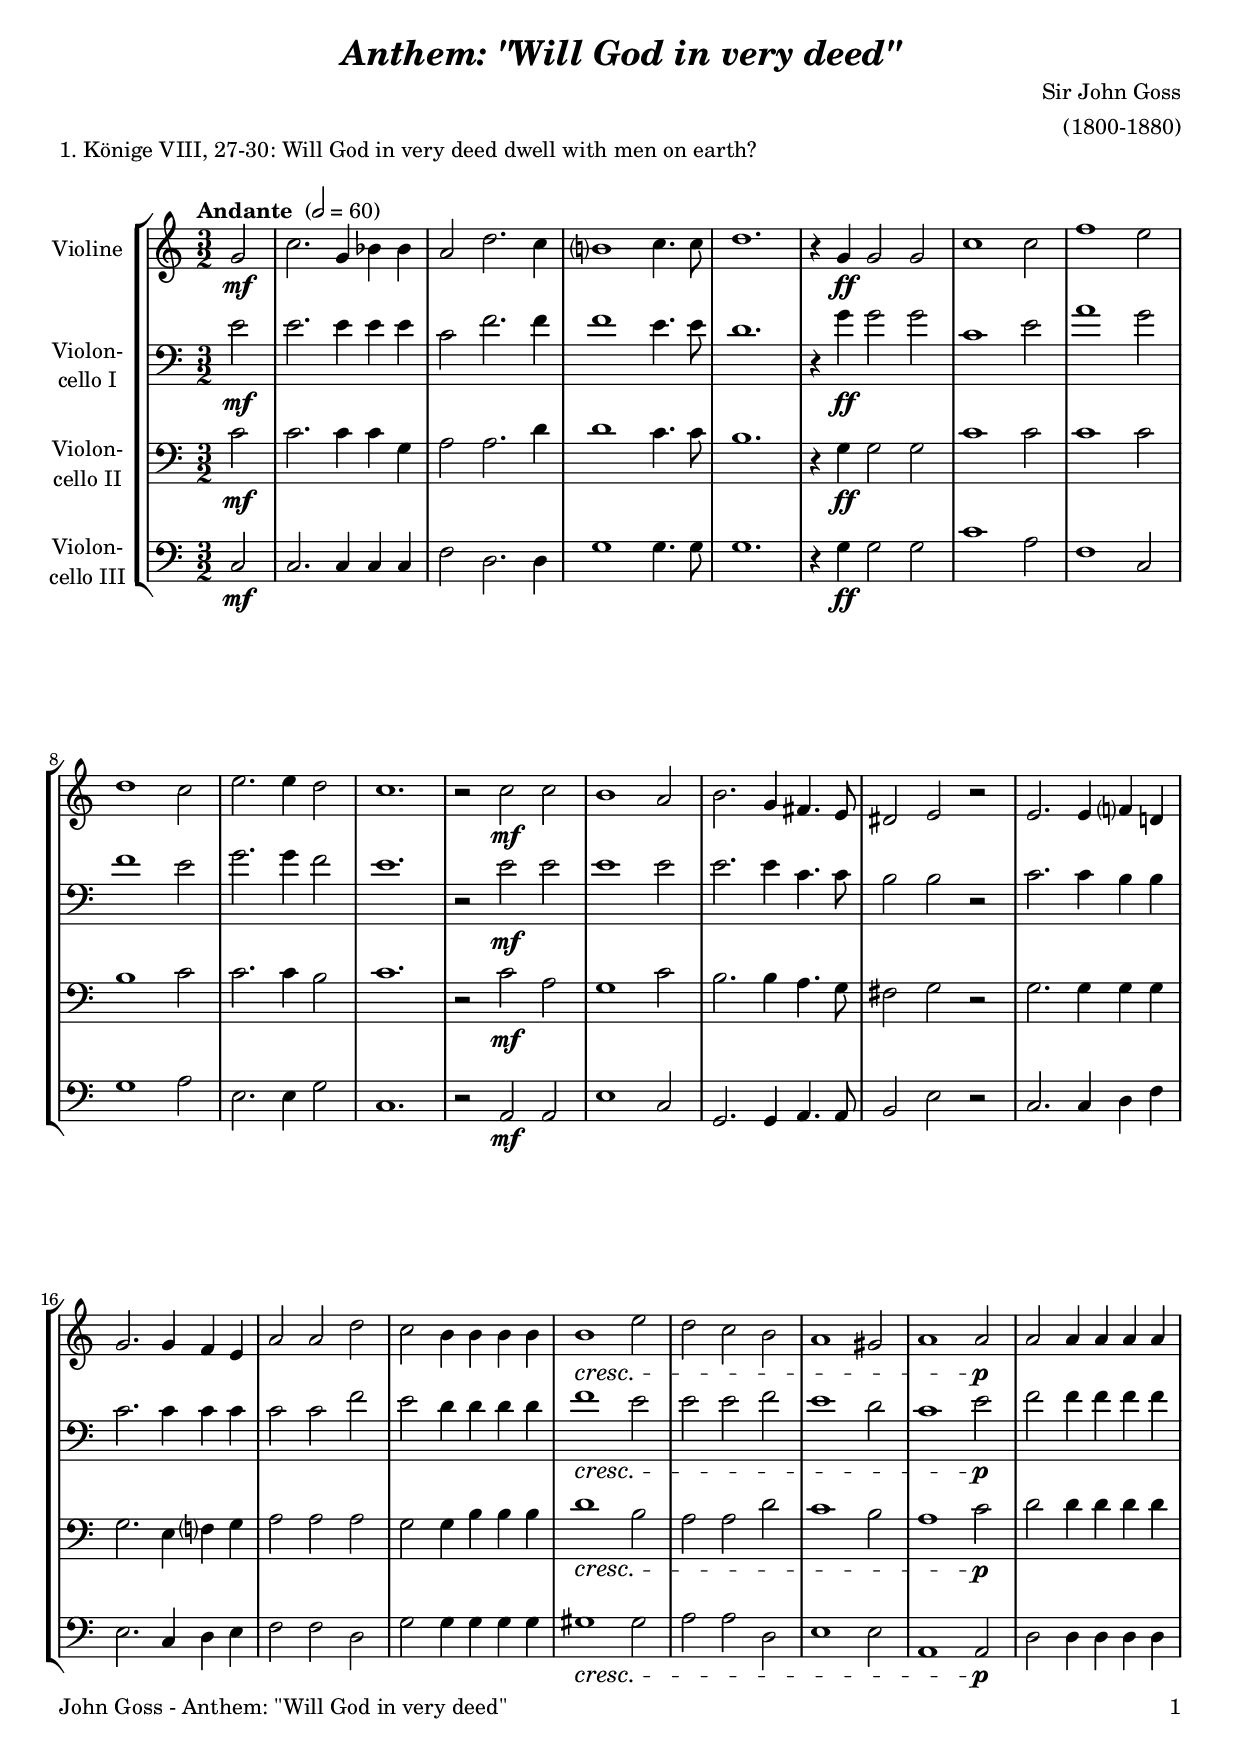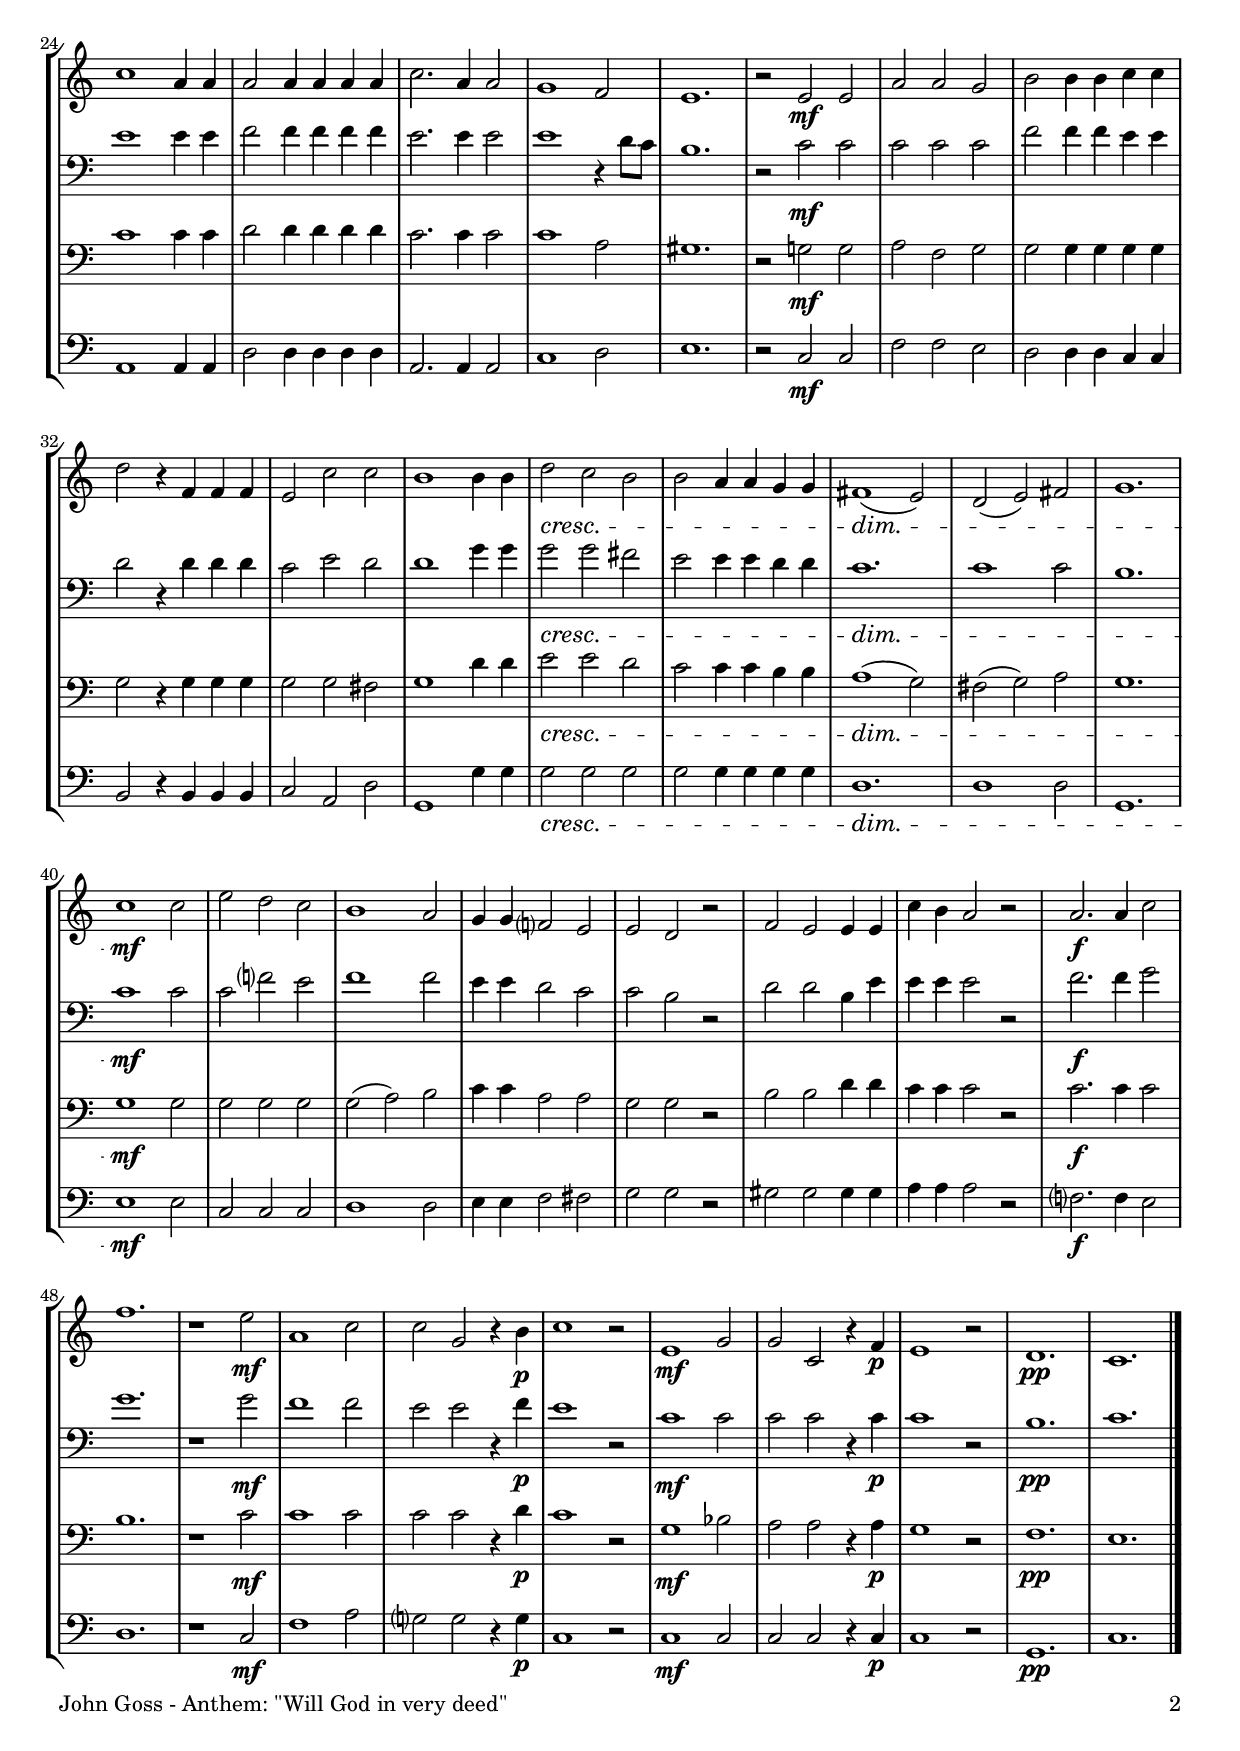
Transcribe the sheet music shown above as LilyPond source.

\version "2.24.1"
\include "deutsch.ly"

#(set-global-staff-size 19)

\header {
  title     = \markup \bold \italic "Anthem: \"Will God in very deed\""
  composer  = "Sir John Goss"
  arranger  = "(1800-1880)"
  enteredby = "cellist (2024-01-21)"
  piece     = "1. Könige VIII, 27-30: Will God in very deed dwell with men on earth?"
}

voiceconsts = {
  \key c \major
  \time 3/2
  \clef "bass"
%  \numericTimeSignature
  \compressEmptyMeasures
  % Set default beaming for all staves
%  \set Timing.beamExceptions = #'()
%  \set Timing.baseMoment     = #(ly:make-moment 1 4)
%  \set Timing.beatStructure  = #'(1 1 1 1)
  \tempo "Andante " 2=60
}

mist = "string ensemble 1"
mivl = "violin"
miba = "cello"
mipz = "pizzicato strings"

adag = \mark \markup \box \italic "Adagio"

va = \relative c'' {
  \voiceconsts
  \clef "treble"
  
  \partial 2 g2\mf
  c2. g4 b b
  a2 d2. c4
  h?1 c4. c8
  d1.
  r4 g,\ff g2 g

  c1 c2
  f1 e2
  d1 c2
  e2. e4 d2
  c1.
  r2 c\mf c
  h1 a2

  h2. g4 fis4. e8
  dis2 e r
  e2. e4 f? d!
  g2. g4 f e
  a2 a d

  c h4 h h h
  h1\cresc e2
  d c h
  a1 gis2
  a1 a2\p
  a a4 a a a

  c1 a4 a
  a2 a4 a a a
  c2. a4 a2
  g1 f2
  e1.
  r2 e\mf e

  a a g
  h h4 h c c
  d2 r4 f, f f
  e2 c' c
  h1 h4 h

  d2\cresc c h
  h a4 a g g
  fis1(\dim e2)
  d( e) fis
  g1.

  c1\mf c2
  e d c
  h1 a2
  g4 g f?2 e
  e d r

  f e e4 e
  c' h a2 r
  a2.\f a4 c2
  f1.
  r1 e2\mf
  a,1 c2

  c g r4 h\p
  c1 r2
  e,1\mf g2
  g c, r4 f\p
  e1 r2
  d1.\pp
  c \bar "|."
}

vb = \relative c' {
  \voiceconsts

  \partial 2 e2\mf
  e2. e4 e e
  c2 f2. f4
  f1 e4. e8
  d1.
  r4 g\ff g2 g

  c,1 e2
  a1 g2
  f1 e2
  g2. g4 f2
  e1.
  r2 e\mf e
  e1 e2

  e2. e4 c4. c8
  h2 h r
  c2. c4 h h
  c2. c4 c c
  c2 c f

  e d4 d d d
  f1\cresc e2
  e e f
  e1 d2
  c1 e2\p
  f f4 f f f

  e1 e4 e
  f2 f4 f f f
  e2. e4 e2
  e1 r4 d8 c
  h1.
  r2 c\mf c

  c c c
  f f4 f e e
  d2 r4 d d d
  c2 e d
  d1 g4 g

  g2\cresc g fis
  e e4 e d d
  c1.\dim
  c1 c2
  h1.

  c1\mf c2
  c f? e
  f1 f2
  e4 e d2 c
  c h r

  d d h4 e
  e e e2 r
  f2.\f f4 g2
  g1.
  r1 g2\mf
  f1 f2

  e e r4 f\p
  e1 r2
  c1\mf c2
  c c r4 c\p
  c1 r2
  h1.\pp
  c \bar "|."
}

vc = \relative c' {
  \voiceconsts

  \partial 2 c2\mf
  c2. c4 c g
  a2 a2. d4
  d1 c4. c8
  h1.
  r4 g\ff g2 g

  c1 c2
  c1 c2
  h1 c2
  c2. c4 h2
  c1.
  r2 c\mf a
  g1 c2

  h2. h4 a4. g8
  fis2 g r
  g2. g4 g g
  g2. e4 f? g
  a2 a a

  g g4 h h h
  d1\cresc h2
  a a d
  c1 h2
  a1 c2\p
  d d4 d d d

  c1 c4 c
  d2 d4 d d d
  c2. c4 c2
  c1 a2
  gis1.
  r2 g!\mf g

  a f g
  g g4 g g g
  g2 r4 g g g
  g2 g fis
  g1 d'4 d

  e2\cresc e d
  c c4 c h h
  a1(\dim g2)
  fis( g) a
  g1.

  g1\mf g2
  g g g
  g( a) h
  c4 c a2 a
  g g r

  h h d4 d
  c c c2 r
  c2.\f c4 c2
  h1.
  r1 c2\mf
  c1 c2

  c c r4 d\p
  c1 r2
  g1\mf b2
  a a r4 a\p
  g1 r2
  f1.\pp
  e \bar "|."
}

vd = \relative c {
  \voiceconsts

  \partial 2 c2\mf
  c2. c4 c c
  f2 d2. d4
  g1 g4. g8
  g1.
  r4 g\ff g2 g

  c1 a2
  f1 c2
  g'1 a2
  e2. e4 g2
  c,1.
  r2 a\mf a
  e'1 c2

  g2. g4 a4. a8
  h2 e r
  c2. c4 d f
  e2. c4 d e
  f2 f d

  g g4 g g g
  gis1\cresc gis2
  a a d,
  e1 e2
  a,1 a2\p
  d d4 d d d

  a1 a4 a
  d2 d4 d d d
  a2. a4 a2
  c1 d2
  e1.
  r2 c\mf c

  f f e
  d d4 d c c
  h2 r4 h h h
  c2 a d
  g,1 g'4 g

  g2\cresc g g
  g g4 g g g
  d1.\dim
  d1 d2
  g,1.

  e'1\mf e2
  c c c
  d1 d2
  e4 e f2 fis
  g g r

  gis gis gis4 gis
  a a a2 r
  f?2.\f f4 e2
  d1.
  r1 c2\mf
  f1 a2

  g? g r4 g\p
  c,1 r2
  c1\mf c2
  c c r4 c\p
  c1 r2
  g1.\pp
  c \bar "|."
}


music = \new StaffGroup <<
      \new Staff {
	\set Staff.midiInstrument = \mivl
	\set Staff.instrumentName = \markup \center-column { "Violine" }
	\transpose c c { \va }
      }

      \new Staff {
	\set Staff.midiInstrument = \miba
	\set Staff.instrumentName = \markup \center-column { "Violon-" "cello I" }
	\transpose c c { \vb }
      }

      \new Staff {
	\set Staff.midiInstrument = \miba
	\set Staff.instrumentName = \markup \center-column { "Violon-" "cello II" }
	\transpose c c { \vc }
      }

      \new Staff {
	\set Staff.midiInstrument = \miba
	\set Staff.instrumentName = \markup \center-column { "Violon-" "cello III" }
	\transpose c c { \vd }
      }
>>

\book {
   \paper {
    print-page-number = ##t
    print-first-page-number = ##t
    ragged-last-bottom = ##f
    oddHeaderMarkup = \markup \null
    evenHeaderMarkup = \markup \null
    oddFooterMarkup = \markup {
      \fill-line {
        \if \should-print-page-number
        "John Goss - Anthem: \"Will God in very deed\"" \fromproperty #'page:page-number-string
      }
    }
    evenFooterMarkup = \oddFooterMarkup
  } \score {
    \music
    \layout {}
  }

  \score {
    \unfoldRepeats \music

    \midi {
      \context {
        \Score
      }
    }
  }
}